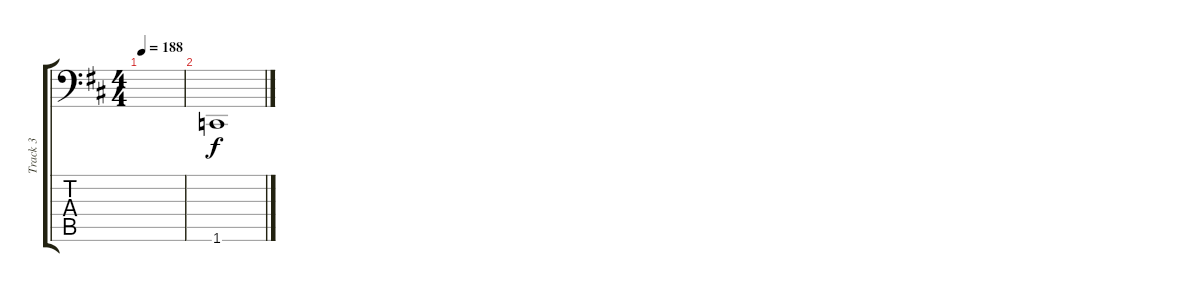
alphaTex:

\track ("Track 3" "Track 3") {instrument electricbassfinger}
\staff {score tabs}
\tuning (C3 G2 D2 A1 E1 B0) {hide}
\ts (4 4)
\tempo 188
\clef f4
\ks bminor
|
1.6{t}.1
